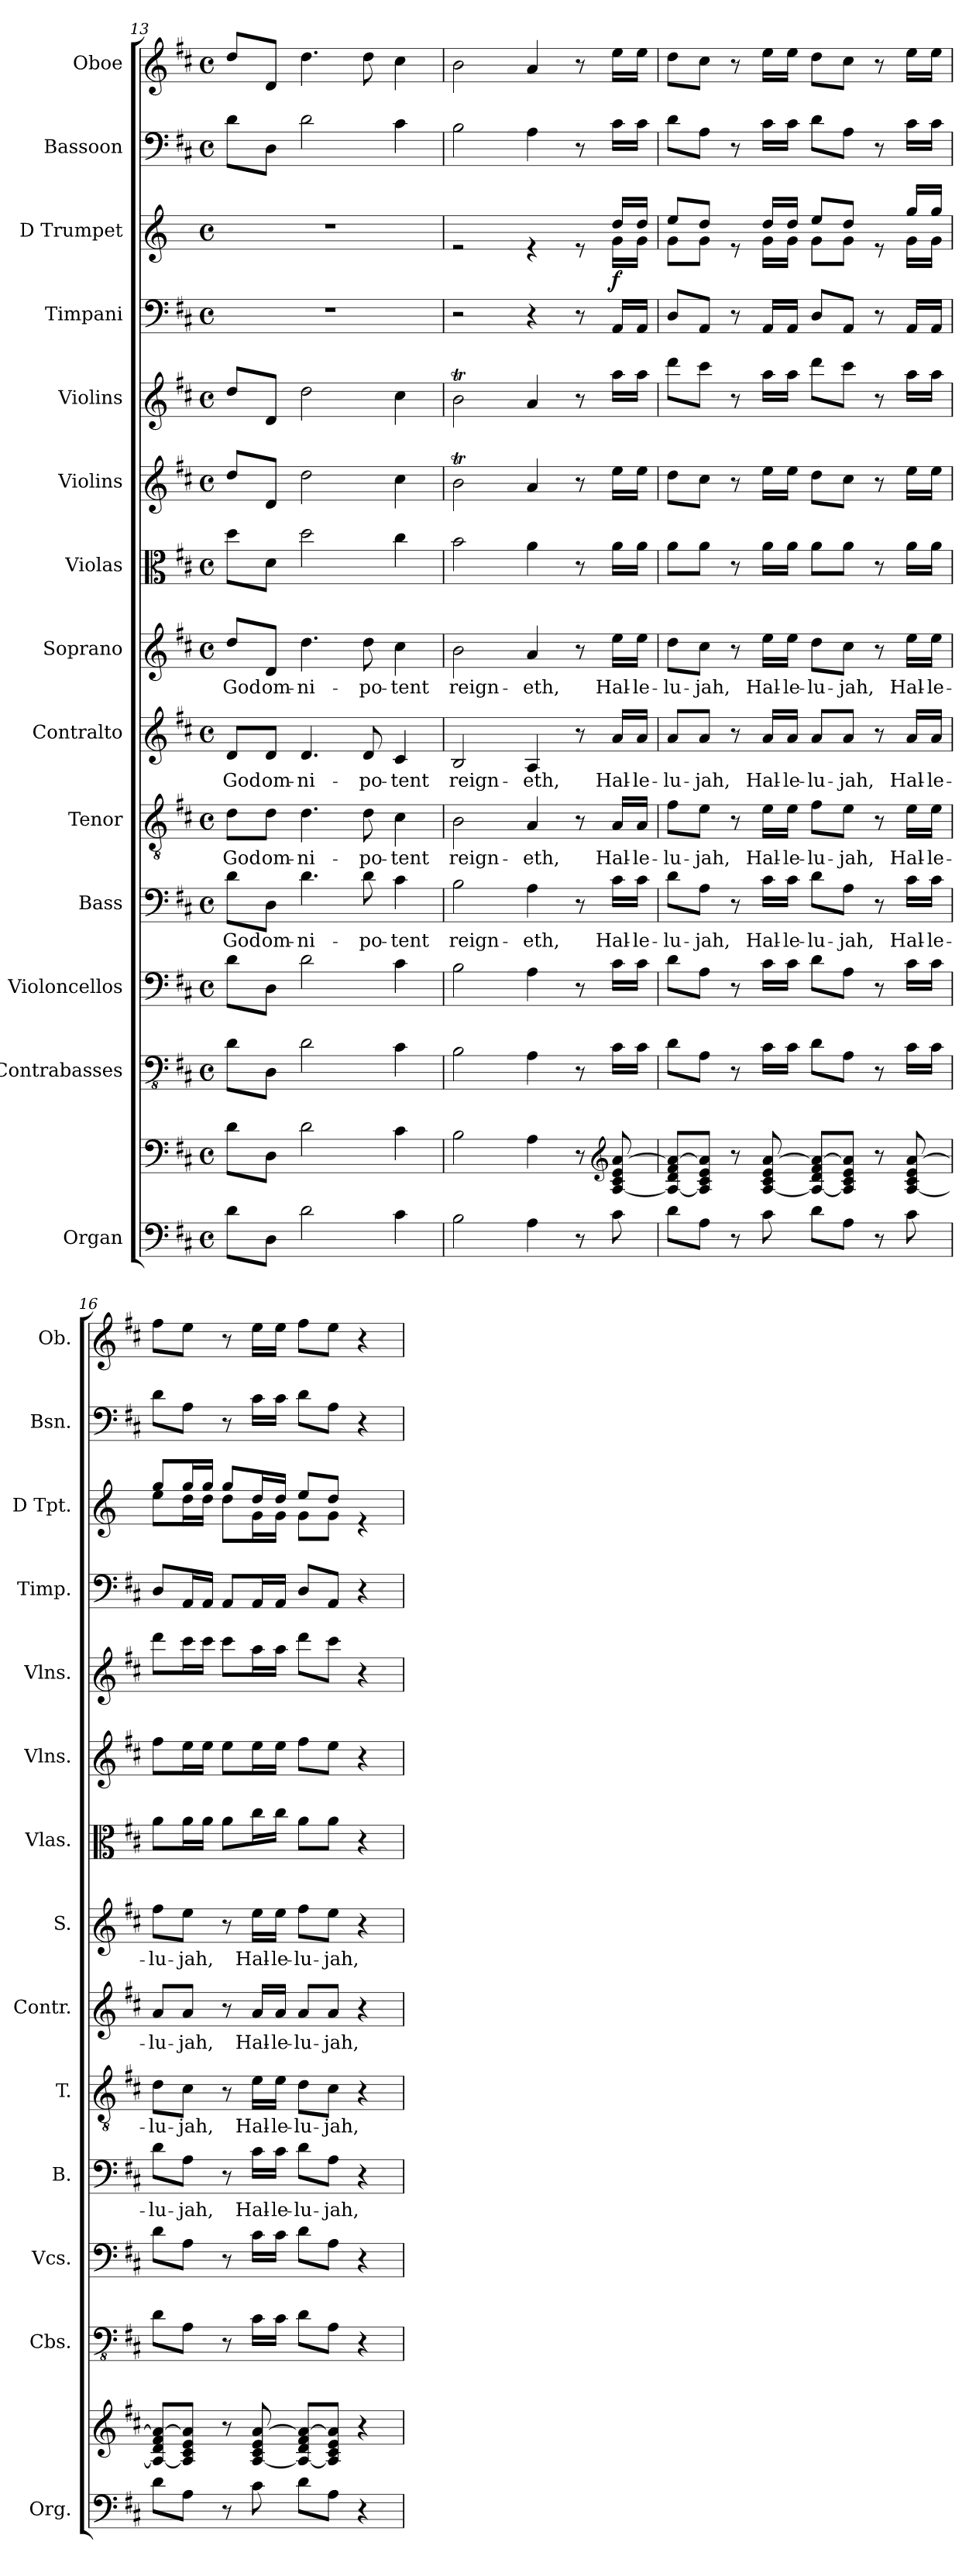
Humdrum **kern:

**kern	**kern	**kern	**kern	**kern	**text	**kern	**text	**kern	**text	**kern	**text	**kern	**kern	**kern	**kern	**dynam	**kern	**dynam	**kern	**kern
*part14	*part14	*part13	*part12	*part11	*part11	*part10	*part10	*part9	*part9	*part8	*part8	*part7	*part6	*part5	*part4	*part4	*part3	*part3	*part2	*part1
*staff15	*staff14	*staff13	*staff12	*staff11	*staff11	*staff10	*staff10	*staff9	*staff9	*staff8	*staff8	*staff7	*staff6	*staff5	*staff4	*staff4	*staff3	*staff3	*staff2	*staff1
*I"Organ	*	*I"Contrabasses	*I"Violoncellos	*I"Bass	*	*I"Tenor	*	*I"Contralto	*	*I"Soprano	*	*I"Violas	*I"Violins	*I"Violins	*I"Timpani	*	*I"D Trumpet	*	*I"Bassoon	*I"Oboe
*I'Org.	*	*I'Cbs.	*I'Vcs.	*I'B.	*	*I'T.	*	*I'Contr.	*	*I'S.	*	*I'Vlas.	*I'Vlns.	*I'Vlns.	*I'Timp.	*	*I'D Tpt.	*	*I'Bsn.	*I'Ob.
*clefF4	*clefF4	*clefFv4	*clefF4	*clefF4	*	*clefGv2	*	*clefG2	*	*clefG2	*	*clefC3	*clefG2	*clefG2	*clefF4	*	*clefG2	*	*clefF4	*clefG2
*	*	*	*	*	*	*	*	*	*	*	*	*	*	*	*	*	*ITrd-1c-2	*	*	*
*k[f#c#]	*k[f#c#]	*k[f#c#]	*k[f#c#]	*k[f#c#]	*	*k[f#c#]	*	*k[f#c#]	*	*k[f#c#]	*	*k[f#c#]	*k[f#c#]	*k[f#c#]	*k[f#c#]	*	*k[f#c#]	*	*k[f#c#]	*k[f#c#]
*M4/4	*M4/4	*M4/4	*M4/4	*M4/4	*	*M4/4	*	*M4/4	*	*M4/4	*	*M4/4	*M4/4	*M4/4	*M4/4	*	*M4/4	*	*M4/4	*M4/4
*met(c)	*met(c)	*met(c)	*met(c)	*met(c)	*	*met(c)	*	*met(c)	*	*met(c)	*	*met(c)	*met(c)	*met(c)	*met(c)	*	*met(c)	*	*met(c)	*met(c)
=13	=13	=13	=13	=13	=13	=13	=13	=13	=13	=13	=13	=13	=13	=13	=13	=13	=13	=13	=13	=13
8d\L	8d\L	8D\L	8d\L	8d\L	God	8d\L	God	8d/L	God	8dd/L	God	8dd\L	8dd/L	8dd/L	1r	.	1r	.	8d\L	8dd/L
8D\J	8D\J	8DD\J	8D\J	8D\J	om-	8d\J	om-	8d/J	om-	8d/J	om-	8d\J	8d/J	8d/J	.	.	.	.	8D\J	8d/J
2d\	2d\	2D\	2d\	4.d\	-ni-	4.d\	-ni-	4.d/	-ni-	4.dd\	-ni-	2dd\	2dd\	2dd\	.	.	.	.	2d\	4.dd\
.	.	.	.	8d\	-po-	8d\	-po-	8d/	-po-	8dd\	-po-	.	.	.	.	.	.	.	.	8dd\
4c#\	4c#\	4C#\	4c#\	4c#\	-tent	4c#\	-tent	4c#/	-tent	4cc#\	-tent	4cc#\	4cc#\	4cc#\	.	.	.	.	4c#\	4cc#\
!!LO:PB:g=z
=14	=14	=14	=14	=14	=14	=14	=14	=14	=14	=14	=14	=14	=14	=14	=14	=14	=14	=14	=14	=14
*	*	*	*	*	*	*	*	*	*	*	*	*	*	*	*	*	*^	*	*	*
2B\	2B\	2BB\	2B\	2B\	reign-	2B\	reign-	2B/	reign-	2b\	reign-	2b\	2bT\	2bT\	2r	.	2re	2..ryy	.	2B\	2b\
4A\	4A\	4AA\	4A\	4A\	-eth,	4A/	-eth,	4A/	-eth,	4a/	-eth,	4a\	4a/	4a/	4r	.	4re	.	.	4A\	4a/
8r	8r	8r	8r	8r	.	8r	.	8r	.	8r	.	8r	8r	8r	8r	.	8re	.	.	8r	8r
*	*clefG2	*	*	*	*	*	*	*	*	*	*	*	*	*	*	*	*	*	*	*	*
!	!	!	!	!	!	!	!	!	!	!	!	!	!	!	!	!LO:DY:b	!	!	!LO:DY:b	!	!
8c#\	[8A/ 8c#/ 8e/ [8a/	16C#\LL	16c#\LL	16c#\LL	Hal-	16A/LL	Hal-	16a/LL	Hal-	16ee\LL	Hal-	16a\LL	16ee\LL	16aa\LL	16AA/LL	other-dynamics	16ee/LL	16a\LL	f	16c#\LL	16ee\LL
.	.	16C#\JJ	16c#\JJ	16c#\JJ	-le-	16A/JJ	-le-	16a/JJ	-le-	16ee\JJ	-le-	16a\JJ	16ee\JJ	16aa\JJ	16AA/JJ	.	16ee/JJ	16a\JJ	.	16c#\JJ	16ee\JJ
=15	=15	=15	=15	=15	=15	=15	=15	=15	=15	=15	=15	=15	=15	=15	=15	=15	=15	=15	=15	=15	=15
8d\L	8A/_ 8d/ 8f#/ 8a/_L	8D\L	8d\L	8d\L	-lu-	8f#\L	-lu-	8a/L	-lu-	8dd\L	-lu-	8a\L	8dd\L	8ddd\L	8D/L	.	8ff#/L	8a\L	.	8d\L	8dd\L
8A\J	8A/] 8c#/ 8e/ 8a/]J	8AA\J	8A\J	8A\J	-jah,	8e\J	-jah,	8a/J	-jah,	8cc#\J	-jah,	8a\J	8cc#\J	8ccc#\J	8AA/J	.	8ee/J	8a\J	.	8A\J	8cc#\J
8r	8r	8r	8r	8r	.	8r	.	8r	.	8r	.	8r	8r	8r	8r	.	8re	8ryy	.	8r	8r
8c#\	[8A/ 8c#/ 8e/ [8a/	16C#\LL	16c#\LL	16c#\LL	Hal-	16e\LL	Hal-	16a/LL	Hal-	16ee\LL	Hal-	16a\LL	16ee\LL	16aa\LL	16AA/LL	.	16ee/LL	16a\LL	.	16c#\LL	16ee\LL
.	.	16C#\JJ	16c#\JJ	16c#\JJ	-le-	16e\JJ	-le-	16a/JJ	-le-	16ee\JJ	-le-	16a\JJ	16ee\JJ	16aa\JJ	16AA/JJ	.	16ee/JJ	16a\JJ	.	16c#\JJ	16ee\JJ
8d\L	8A/_ 8d/ 8f#/ 8a/_L	8D\L	8d\L	8d\L	-lu-	8f#\L	-lu-	8a/L	-lu-	8dd\L	-lu-	8a\L	8dd\L	8ddd\L	8D/L	.	8ff#/L	8a\L	.	8d\L	8dd\L
8A\J	8A/] 8c#/ 8e/ 8a/]J	8AA\J	8A\J	8A\J	-jah,	8e\J	-jah,	8a/J	-jah,	8cc#\J	-jah,	8a\J	8cc#\J	8ccc#\J	8AA/J	.	8ee/J	8a\J	.	8A\J	8cc#\J
8r	8r	8r	8r	8r	.	8r	.	8r	.	8r	.	8r	8r	8r	8r	.	8re	8ryy	.	8r	8r
8c#\	[8A/ 8c#/ 8e/ [8a/	16C#\LL	16c#\LL	16c#\LL	Hal-	16e\LL	Hal-	16a/LL	Hal-	16ee\LL	Hal-	16a\LL	16ee\LL	16aa\LL	16AA/LL	.	16aa/LL	16a\LL	.	16c#\LL	16ee\LL
.	.	16C#\JJ	16c#\JJ	16c#\JJ	-le-	16e\JJ	-le-	16a/JJ	-le-	16ee\JJ	-le-	16a\JJ	16ee\JJ	16aa\JJ	16AA/JJ	.	16aa/JJ	16a\JJ	.	16c#\JJ	16ee\JJ
=16	=16	=16	=16	=16	=16	=16	=16	=16	=16	=16	=16	=16	=16	=16	=16	=16	=16	=16	=16	=16	=16
8d\L	8A/_ 8d/ 8f#/ 8a/_L	8D\L	8d\L	8d\L	-lu-	8d\L	-lu-	8a/L	-lu-	8ff#\L	-lu-	8a\L	8ff#\L	8ddd\L	8D/L	.	8aa/L	8ff#\L	.	8d\L	8ff#\L
8A\J	8A/] 8c#/ 8e/ 8a/]J	8AA\J	8A\J	8A\J	-jah,	8c#\J	-jah,	8a/J	-jah,	8ee\J	-jah,	16a\L	16ee\L	16ccc#\L	16AA/L	.	16aa/L	16ee\L	.	8A\J	8ee\J
.	.	.	.	.	.	.	.	.	.	.	.	16a\JJ	16ee\JJ	16ccc#\JJ	16AA/JJ	.	16aa/JJ	16ee\JJ	.	.	.
8r	8r	8r	8r	8r	.	8r	.	8r	.	8r	.	8a\L	8ee\L	8ccc#\L	8AA/L	.	8aa/L	8ee\L	.	8r	8r
8c#\	[8A/ 8c#/ 8e/ [8a/	16C#\LL	16c#\LL	16c#\LL	Hal-	16e\LL	Hal-	16a/LL	Hal-	16ee\LL	Hal-	16cc#\L	16ee\L	16aa\L	16AA/L	.	16ee/L	16a\L	.	16c#\LL	16ee\LL
.	.	16C#\JJ	16c#\JJ	16c#\JJ	-le-	16e\JJ	-le-	16a/JJ	-le-	16ee\JJ	-le-	16cc#\JJ	16ee\JJ	16aa\JJ	16AA/JJ	.	16ee/JJ	16a\JJ	.	16c#\JJ	16ee\JJ
8d\L	8A/_ 8d/ 8f#/ 8a/_L	8D\L	8d\L	8d\L	-lu-	8d\L	-lu-	8a/L	-lu-	8ff#\L	-lu-	8a\L	8ff#\L	8ddd\L	8D/L	.	8ff#/L	8a\L	.	8d\L	8ff#\L
8A\J	8A/] 8c#/ 8e/ 8a/]J	8AA\J	8A\J	8A\J	-jah,	8c#\J	-jah,	8a/J	-jah,	8ee\J	-jah,	8a\J	8ee\J	8ccc#\J	8AA/J	.	8ee/J	8a\J	.	8A\J	8ee\J
4r	4r	4r	4r	4r	.	4r	.	4r	.	4r	.	4r	4r	4r	4r	.	4re	4ryy	.	4r	4r
*	*	*	*	*	*	*	*	*	*	*	*	*	*	*	*	*	*v	*v	*	*	*
=	=	=	=	=	=	=	=	=	=	=	=	=	=	=	=	=	=	=	=	=
*-	*-	*-	*-	*-	*-	*-	*-	*-	*-	*-	*-	*-	*-	*-	*-	*-	*-	*-	*-	*-
